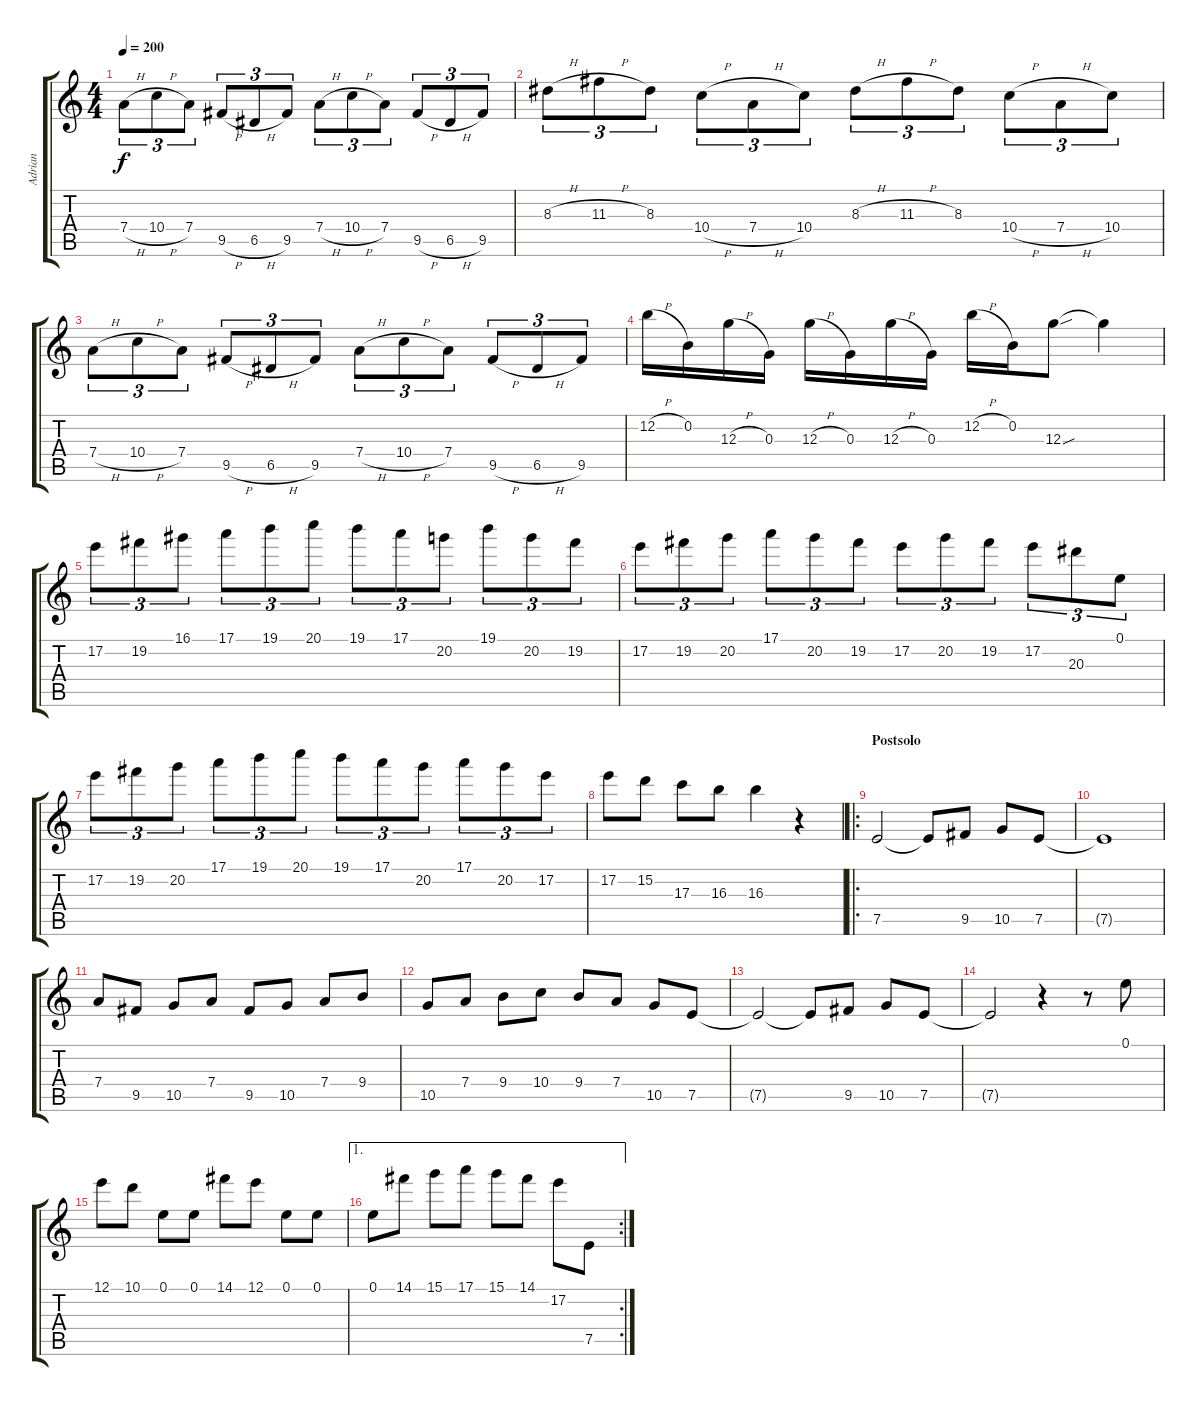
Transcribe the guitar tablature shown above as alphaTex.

\track ("Adrian" "Adrian") {instrument distortionguitar}
\staff {score tabs}
\tuning (E4 B3 G3 D3 A2 E2) {hide}
\ts (4 4)
\tempo 200
\clef g2
\ks c
7.4{h}.8{tu (3 2) dy f} 10.4{h}.8{tu (3 2)} 7.4.8{tu (3 2)} 9.5{h}.8{tu (3 2)} 6.5{h}.8{tu (3 2)} 9.5.8{tu (3 2)} 7.4{h}.8{tu (3 2)} 10.4{h}.8{tu (3 2)} 7.4.8{tu (3 2)} 9.5{h}.8{tu (3 2)} 6.5{h}.8{tu (3 2)} 9.5.8{tu (3 2)} |
8.3{h}.8{tu (3 2)} 11.3{h}.8{tu (3 2)} 8.3.8{tu (3 2)} 10.4{h}.8{tu (3 2)} 7.4{h}.8{tu (3 2)} 10.4.8{tu (3 2)} 8.3{h}.8{tu (3 2)} 11.3{h}.8{tu (3 2)} 8.3.8{tu (3 2)} 10.4{h}.8{tu (3 2)} 7.4{h}.8{tu (3 2)} 10.4.8{tu (3 2)} |
7.4{h}.8{tu (3 2)} 10.4{h}.8{tu (3 2)} 7.4.8{tu (3 2)} 9.5{h}.8{tu (3 2)} 6.5{h}.8{tu (3 2)} 9.5.8{tu (3 2)} 7.4{h}.8{tu (3 2)} 10.4{h}.8{tu (3 2)} 7.4.8{tu (3 2)} 9.5{h}.8{tu (3 2)} 6.5{h}.8{tu (3 2)} 9.5.8{tu (3 2)} |
12.2{h}.16 0.2.16 12.3{h}.16 0.3.16 12.3{h}.16 0.3.16 12.3{h}.16 0.3.16 12.2{h}.16 0.2.16 12.3{sou}.8 12.3{t}.4 |
17.2.8{tu (3 2)} 19.2.8{tu (3 2)} 16.1.8{tu (3 2)} 17.1.8{tu (3 2)} 19.1.8{tu (3 2)} 20.1.8{tu (3 2)} 19.1.8{tu (3 2)} 17.1.8{tu (3 2)} 20.2.8{tu (3 2)} 19.1.8{tu (3 2)} 20.2.8{tu (3 2)} 19.2.8{tu (3 2)} |
17.2.8{tu (3 2)} 19.2.8{tu (3 2)} 20.2.8{tu (3 2)} 17.1.8{tu (3 2)} 20.2.8{tu (3 2)} 19.2.8{tu (3 2)} 17.2.8{tu (3 2)} 20.2.8{tu (3 2)} 19.2.8{tu (3 2)} 17.2.8{tu (3 2)} 20.3.8{tu (3 2)} 0.1.8{tu (3 2)} |
17.2.8{tu (3 2)} 19.2.8{tu (3 2)} 20.2.8{tu (3 2)} 17.1.8{tu (3 2)} 19.1.8{tu (3 2)} 20.1.8{tu (3 2)} 19.1.8{tu (3 2)} 17.1.8{tu (3 2)} 20.2.8{tu (3 2)} 17.1.8{tu (3 2)} 20.2.8{tu (3 2)} 17.2.8{tu (3 2)} |
17.2.8 15.2.8 17.3.8 16.3.8 16.3.4 r.4 |
\ro
\section ("" "Postsolo")
7.5.2 7.5{t}.8 9.5.8 10.5.8 7.5.8 |
7.5{t}.1 |
7.4.8 9.5.8 10.5.8 7.4.8 9.5.8 10.5.8 7.4.8 9.4.8 |
10.5.8 7.4.8 9.4.8 10.4.8 9.4.8 7.4.8 10.5.8 7.5.8 |
7.5{t}.2 7.5{t}.8 9.5.8 10.5.8 7.5.8 |
7.5{t}.2 r.4 r.8 0.1.8 |
12.1.8 10.1.8 0.1.8 0.1.8 14.1.8 12.1.8 0.1.8 0.1.8 |
\ae 1
\rc 2
0.1.8 14.1.8 15.1.8 17.1.8 15.1.8 14.1.8 17.2.8 7.5.8
